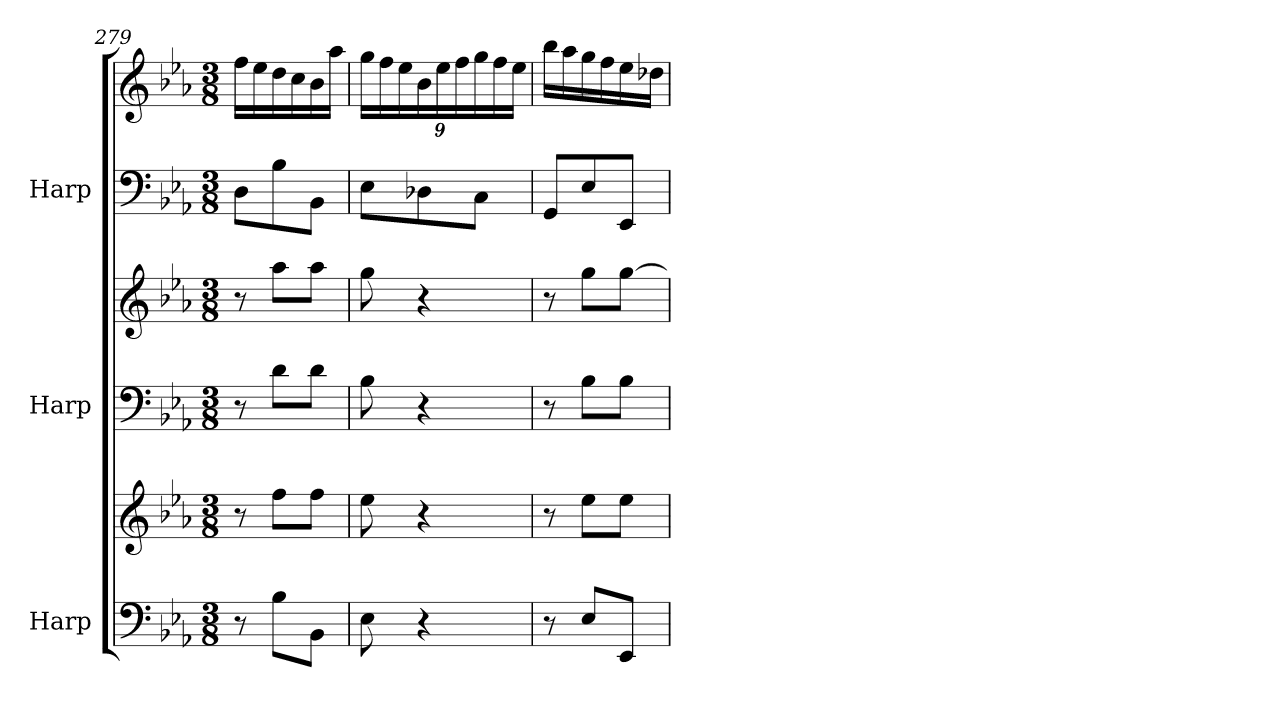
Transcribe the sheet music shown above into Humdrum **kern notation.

**kern	**kern	**kern	**kern	**kern	**kern
*part3	*part3	*part2	*part2	*part1	*part1
*staff6	*staff5	*staff4	*staff3	*staff2	*staff1
*I"Harp	*	*I"Harp	*	*I"Harp	*
*I'Hp	*	*I'Hp	*	*I'Hp	*
*clefF4	*clefG2	*clefF4	*clefG2	*clefF4	*clefG2
*k[b-e-a-]	*k[b-e-a-]	*k[b-e-a-]	*k[b-e-a-]	*k[b-e-a-]	*k[b-e-a-]
*M3/8	*M3/8	*M3/8	*M3/8	*M3/8	*M3/8
=279	=279	=279	=279	=279	=279
8r	8r	8r	8r	8D\L	16ff\LL
.	.	.	.	.	16ee-\
8B-\L	8ff\L	8d\L	8aa-\L	8B-\	16dd\
.	.	.	.	.	16cc\
8BB-\J	8ff\J	8d\J	8aa-\J	8BB-\J	16b-\
.	.	.	.	.	16aa-\JJ
!!LO:PB:g=z
=280	=280	=280	=280	=280	=280
*	*	*	*	*	*Xbrackettup
8E-\	8ee-\	8B-\	8gg\	8E-\L	24gg\LL
.	.	.	.	.	24ff\
.	.	.	.	.	24ee-\
4r	4r	4r	4r	8D-X\	24b-\
.	.	.	.	.	24ee-\
.	.	.	.	.	24ff\
.	.	.	.	8C\J	24gg\
.	.	.	.	.	24ff\
.	.	.	.	.	24ee-\JJ
=281	=281	=281	=281	=281	=281
8r	8r	8r	8r	8GG/L	16bb-\LL
.	.	.	.	.	16aa-\
8E-/L	8ee-\L	8B-\L	8gg\L	8E-/	16gg\
.	.	.	.	.	16ff\
8EE-/J	8ee-\J	8B-\J	[8gg\J	8EE-/J	16ee-\
.	.	.	.	.	16dd-X\JJ
=	=	=	=	=	=
*-	*-	*-	*-	*-	*-
